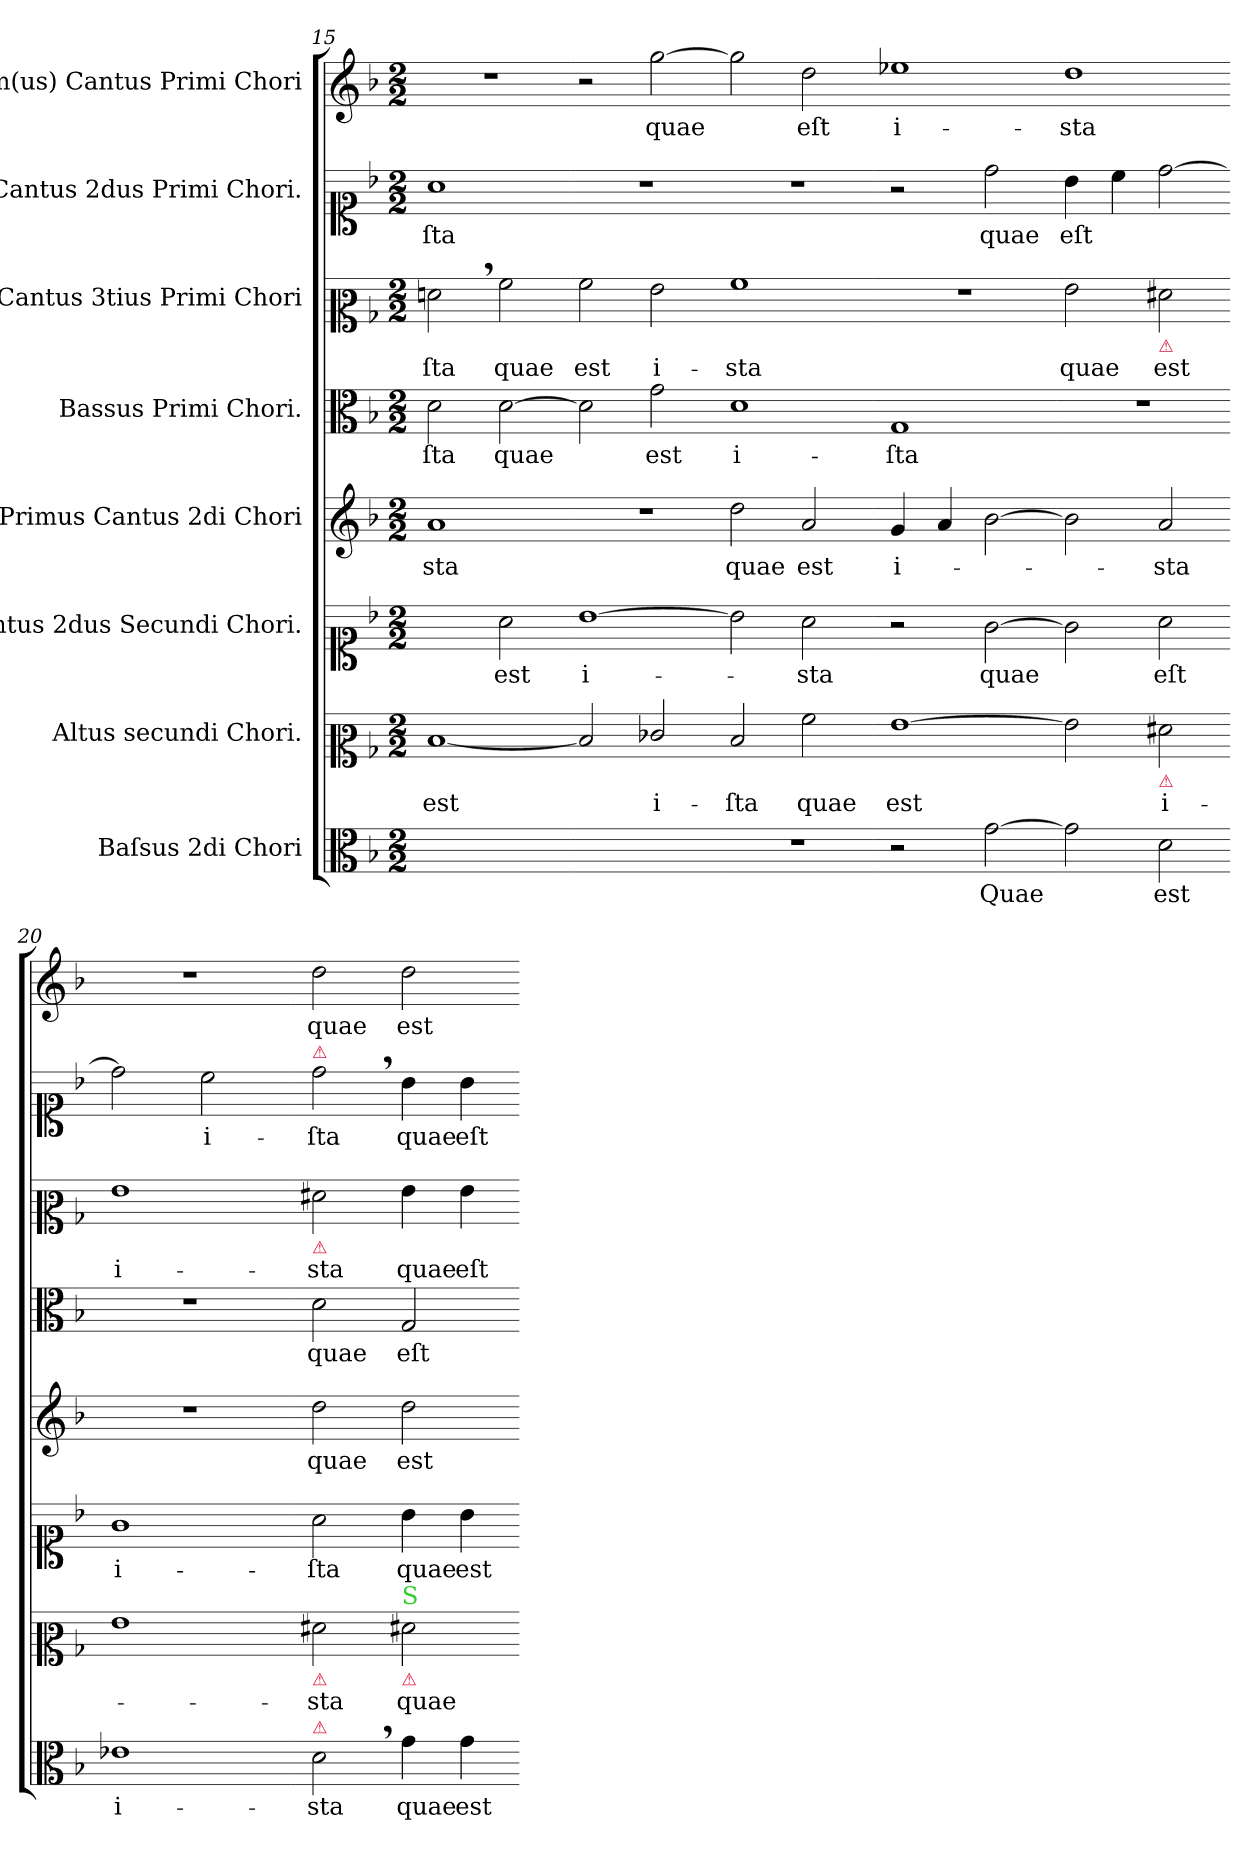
**kern	**text	**kern	**text	**kern	**text	**kern	**text	**kern	**text	**kern	**text	**kern	**text	**kern	**text
*part8	*part8	*part7	*part7	*part6	*part6	*part5	*part5	*part4	*part4	*part3	*part3	*part2	*part2	*part1	*part1
*staff8	*staff8	*staff7	*staff7	*staff6	*staff6	*staff5	*staff5	*staff4	*staff4	*staff3	*staff3	*staff2	*staff2	*staff1	*staff1
*I"Baſsus 2di Chori	*	*I"Altus secundi Chori.	*	*I"Cantus 2dus Secundi Chori.	*	*I"Primus Cantus 2di Chori	*	*I"Bassus Primi Chori.	*	*I"Cantus 3tius Primi Chori	*	*I"Cantus 2dus Primi Chori.	*	*I"Im(us) Cantus Primi Chori	*
*clefC3	*	*clefC2	*	*clefC1	*	*clefG2	*	*clefC3	*	*clefC2	*	*clefC1	*	*clefG2	*
*k[b-]	*	*k[b-]	*	*k[b-]	*	*k[b-]	*	*k[b-]	*	*k[b-]	*	*k[b-]	*	*k[b-]	*
*M2/2	*	*M2/2	*	*M2/2	*	*M2/2	*	*M2/2	*	*M2/2	*	*M2/2	*	*M2/2	*
=15	=15	=15	=15	=15	=15	=15	=15	=15	=15	=15	=15	=15	=15	=15	=15
1ryy	.	[1d	est	2ryy	.	1a	-sta	2d\	-ſta	2fn,<\	-ſta	1a	-ſta	1r	.
.	.	.	.	2a\	est	.	.	[2d\	quae	2a\	quae	.	.	.	.
=16-	=16-	=16-	=16-	=16-	=16-	=16-	=16-	=16-	=16-	=16-	=16-	=16-	=16-	=16-	=16-
1ryy	.	2d]	.	[1b-	i-	1r	.	2d\]	.	2a\	est	1r	.	2r	.
.	.	2e-X/	i-	.	.	.	.	2g\	est	2g\	i-	.	.	[2gg\	quae
=17-	=17-	=17-	=17-	=17-	=17-	=17-	=17-	=17-	=17-	=17-	=17-	=17-	=17-	=17-	=17-
1r	.	2d/	-ſta	2b-]	.	2dd\	quae	1d	i-	1a	-sta	1r	.	2gg\]	.
.	.	2a\	quae	2a\	-sta	2a/	est	.	.	.	.	.	.	2dd\	eſt
=18-	=18-	=18-	=18-	=18-	=18-	=18-	=18-	=18-	=18-	=18-	=18-	=18-	=18-	=18-	=18-
2r	.	[1g	est	2r	.	4g/	i-	1G	-ſta	1r	.	2r	.	1ee-X	i-
.	.	.	.	.	.	4a/	.	.	.	.	.	.	.	.	.
[2g\	Quae	.	.	[2g\	quae	[2b-\	.	.	.	.	.	2dd\	quae	.	.
=19-	=19-	=19-	=19-	=19-	=19-	=19-	=19-	=19-	=19-	=19-	=19-	=19-	=19-	=19-	=19-
2g\]	.	2g]	.	2g\]	.	2b-\]	.	1r	.	2g\	quae	4b-\	eſt	1dd	-sta
.	.	.	.	.	.	.	.	.	.	.	.	4cc\	.	.	.
!	!	!	!	!	!	!	!	!	!	!LO:TX:b:color=crimson:t=⚠	!	!	!	!	!
!	!	!LO:TX:b:color=crimson:t=⚠	!	!	!	!	!	!	!	!	!	!	!	!	!
2d\	est	2f#X\	i-	2a\	eſt	2a/	-sta	.	.	2f#X\	est	[2dd\	.	.	.
=20-	=20-	=20-	=20-	=20-	=20-	=20-	=20-	=20-	=20-	=20-	=20-	=20-	=20-	=20-	=20-
1e-X	i-	1g	.	1g	i-	1r	.	1r	.	1g	i-	2dd\]	.	1r	.
.	.	.	.	.	.	.	.	.	.	.	.	2cc\	i-	.	.
=21-	=21-	=21-	=21-	=21-	=21-	=21-	=21-	=21-	=21-	=21-	=21-	=21-	=21-	=21-	=21-
!	!	!	!	!	!	!	!	!	!	!	!	!LO:TX:a:color=crimson:t=⚠	!	!	!
!	!	!	!	!	!	!	!	!	!	!LO:TX:b:color=crimson:t=⚠	!	!	!	!	!
!	!	!LO:TX:b:color=crimson:t=⚠	!	!	!	!	!	!	!	!	!	!	!	!	!
!LO:TX:a:color=crimson:t=⚠	!	!	!	!	!	!	!	!	!	!	!	!	!	!	!
2d,<\	-sta	2f#X\	-sta	2a\	-ſta	2dd\	quae	2d\	quae	2f#X\	-sta	2dd,<\	-ſta	2dd\	quae
!	!	!LO:TX:a:color=limegreen:t=S	!	!	!	!	!	!	!	!	!	!	!	!	!
!	!	!LO:TX:b:color=crimson:t=⚠	!	!	!	!	!	!	!	!	!	!	!	!	!
4g\	quae	2f#X\	quae	4b-\	quae	2dd\	est	2G/	eſt	4g\	quae	4b-\	quae	2dd\	est
4g\	est	.	.	4b-\	est	.	.	.	.	4g\	eſt	4b-\	eſt	.	.
=-	=-	=-	=-	=-	=-	=-	=-	=-	=-	=-	=-	=-	=-	=-	=-
*-	*-	*-	*-	*-	*-	*-	*-	*-	*-	*-	*-	*-	*-	*-	*-
